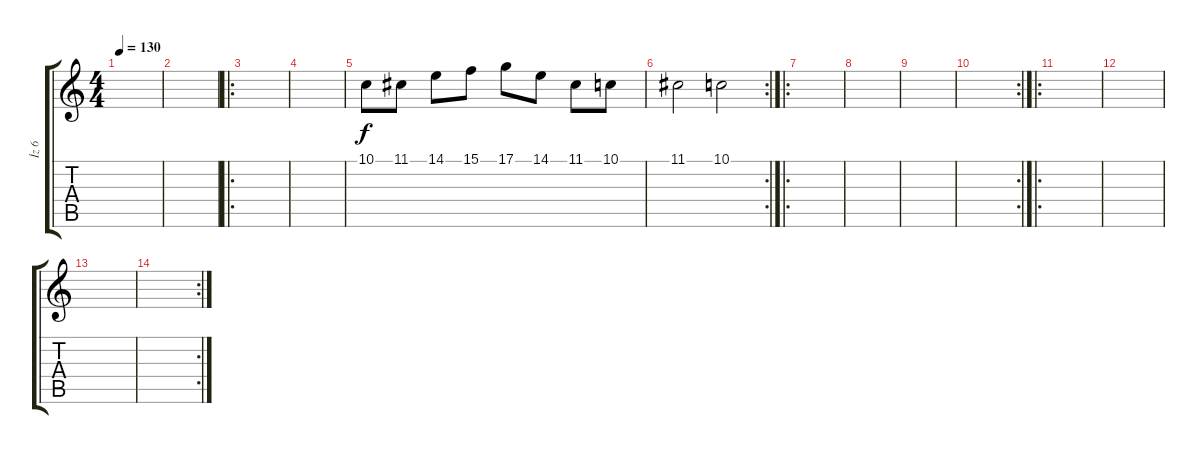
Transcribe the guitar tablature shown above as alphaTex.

\track ("İz 6" "İz 6") {instrument panflute}
\staff {score tabs}
\tuning (D4 A3 F3 C3 G2 D2) {hide}
\ts (4 4)
\tempo 130
\clef g2
\ks c
|
|
\ro
|
|
10.1.8 11.1.8 14.1.8 15.1.8 17.1.8 14.1.8 11.1.8 10.1.8 |
\rc 2
11.1.2 10.1.2 |
\ro
|
|
|
\rc 2
|
\ro
|
|
|
\rc 2
